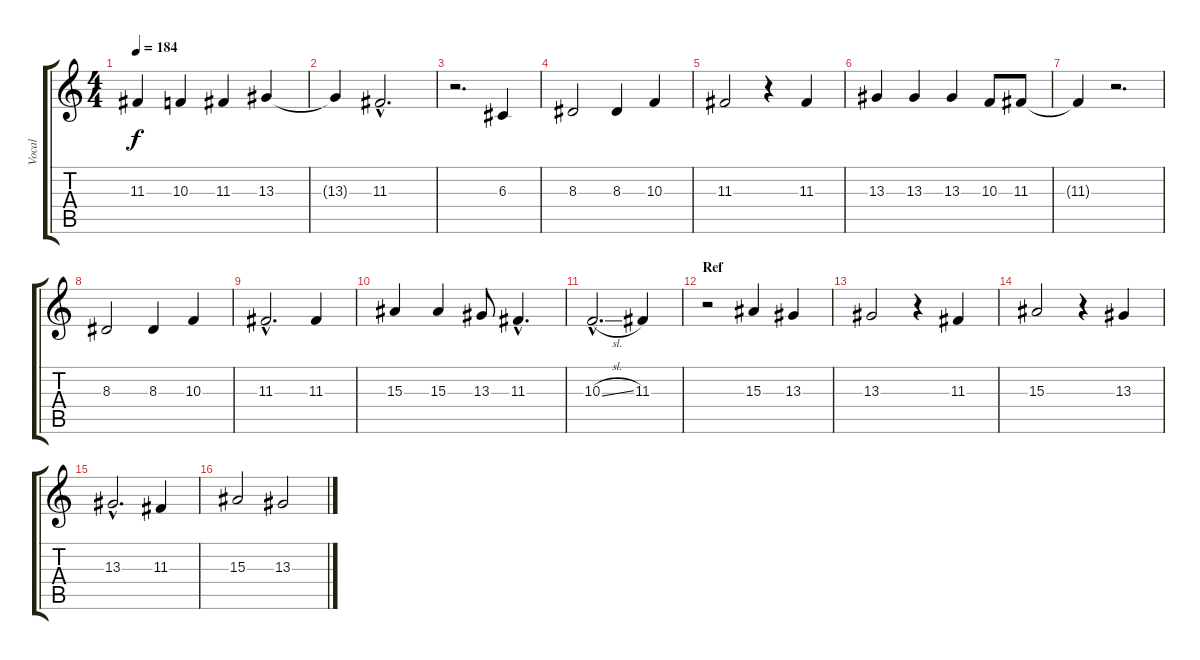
\track ("Vocal" "Vocal") {instrument pad4choir}
\staff {score tabs}
\tuning (E4 B3 G3 D3 G2 D2) {hide}
\ts (4 4)
\tempo 184
\clef g2
\ks c
11.3.4{dy f} 10.3.4 11.3.4 13.3.4 |
13.3{t}.4 11.3{hac}.2{d} |
r.2{d} 6.3.4 |
8.3.2 8.3.4 10.3.4 |
11.3.2 r.4 11.3.4 |
13.3.4 13.3.4 13.3.4 10.3.8 11.3.8 |
11.3{t}.4 r.2{d} |
8.3.2 8.3.4 10.3.4 |
11.3{hac}.2{d} 11.3.4 |
15.3.4 15.3.4 13.3.8 11.3{hac}.4{d} |
10.3{sl hac}.2{d} 11.3.4 |
\section ("" "Ref")
r.2 15.3.4 13.3.4 |
13.3.2 r.4 11.3.4 |
15.3.2 r.4 13.3.4 |
13.3{hac}.2{d} 11.3.4 |
15.3.2 13.3.2
